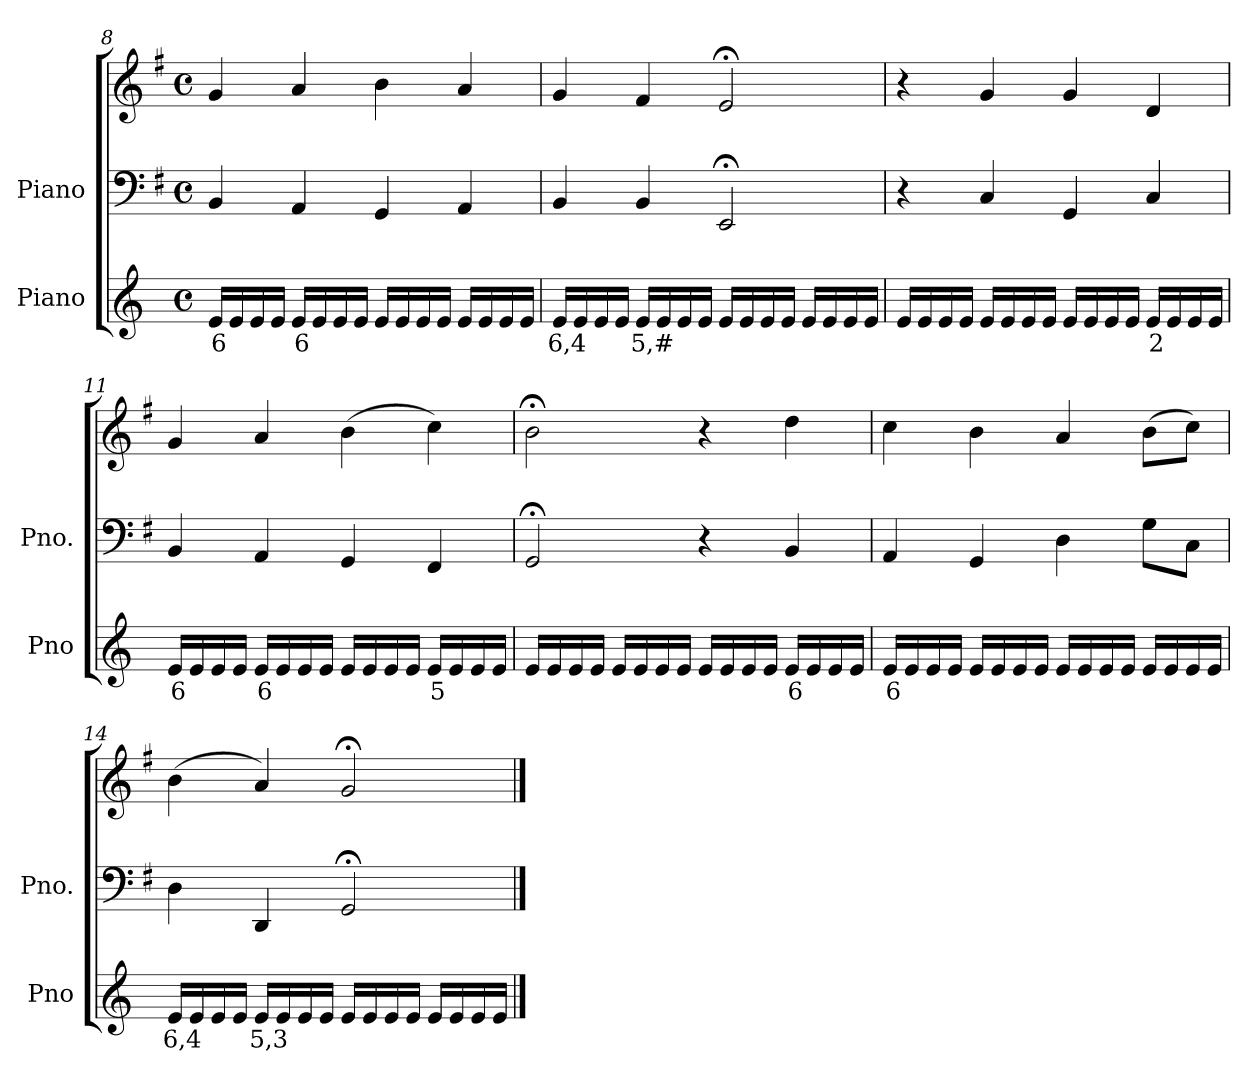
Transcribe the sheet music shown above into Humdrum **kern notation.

**kern	**text	**kern	**kern
*part2	*part2	*part1	*part1
*staff3	*staff3	*staff2	*staff1
*I"Piano	*	*I"Piano	*
*I'Pno	*	*I'Pno.	*
*clefG2	*	*clefF4	*clefG2
*k[]	*	*k[f#]	*k[f#]
*M4/4	*	*M4/4	*M4/4
*met(c)	*	*met(c)	*met(c)
=8	=8	=8	=8
!	!LO:LY:b	!	!
16e/LL	6	4BB/	4g/
16e/	.	.	.
16e/	.	.	.
16e/JJ	.	.	.
!	!LO:LY:b	!	!
16e/LL	6	4AA/	4a/
16e/	.	.	.
16e/	.	.	.
16e/JJ	.	.	.
16e/LL	.	4GG/	4b\
16e/	.	.	.
16e/	.	.	.
16e/JJ	.	.	.
16e/LL	.	4AA/	4a/
16e/	.	.	.
16e/	.	.	.
16e/JJ	.	.	.
=9	=9	=9	=9
!	!LO:LY:b	!	!
16e/LL	6,4	4BB/	4g/
16e/	.	.	.
16e/	.	.	.
16e/JJ	.	.	.
!	!LO:LY:b	!	!
16e/LL	5,#	4BB/	4f#/
16e/	.	.	.
16e/	.	.	.
16e/JJ	.	.	.
16e/LL	.	2EE;</	2e;</
16e/	.	.	.
16e/	.	.	.
16e/JJ	.	.	.
16e/LL	.	.	.
16e/	.	.	.
16e/	.	.	.
16e/JJ	.	.	.
=10	=10	=10	=10
16e/LL	.	4r	4r
16e/	.	.	.
16e/	.	.	.
16e/JJ	.	.	.
16e/LL	.	4C/	4g/
16e/	.	.	.
16e/	.	.	.
16e/JJ	.	.	.
16e/LL	.	4GG/	4g/
16e/	.	.	.
16e/	.	.	.
16e/JJ	.	.	.
!	!LO:LY:b	!	!
16e/LL	2	4C/	4d/
16e/	.	.	.
16e/	.	.	.
16e/JJ	.	.	.
=11	=11	=11	=11
!	!LO:LY:b	!	!
16e/LL	6	4BB/	4g/
16e/	.	.	.
16e/	.	.	.
16e/JJ	.	.	.
!	!LO:LY:b	!	!
16e/LL	6	4AA/	4a/
16e/	.	.	.
16e/	.	.	.
16e/JJ	.	.	.
16e/LL	.	4GG/	(>4b\
16e/	.	.	.
16e/	.	.	.
16e/JJ	.	.	.
!	!LO:LY:b	!	!
16e/LL	5	4FF#/	4cc\)
16e/	.	.	.
16e/	.	.	.
16e/JJ	.	.	.
=12	=12	=12	=12
16e/LL	.	2GG;</	2b;<\
16e/	.	.	.
16e/	.	.	.
16e/JJ	.	.	.
16e/LL	.	.	.
16e/	.	.	.
16e/	.	.	.
16e/JJ	.	.	.
16e/LL	.	4r	4r
16e/	.	.	.
16e/	.	.	.
16e/JJ	.	.	.
!	!LO:LY:b	!	!
16e/LL	6	4BB/	4dd\
16e/	.	.	.
16e/	.	.	.
16e/JJ	.	.	.
=13	=13	=13	=13
!	!LO:LY:b	!	!
16e/LL	6	4AA/	4cc\
16e/	.	.	.
16e/	.	.	.
16e/JJ	.	.	.
16e/LL	.	4GG/	4b\
16e/	.	.	.
16e/	.	.	.
16e/JJ	.	.	.
16e/LL	.	4D\	4a/
16e/	.	.	.
16e/	.	.	.
16e/JJ	.	.	.
16e/LL	.	8G\L	(>8b\L
16e/	.	.	.
16e/	.	8C\J	8cc\J)
16e/JJ	.	.	.
=14	=14	=14	=14
!	!LO:LY:b	!	!
16e/LL	6,4	4D\	(>4b\
16e/	.	.	.
16e/	.	.	.
16e/JJ	.	.	.
!	!LO:LY:b	!	!
16e/LL	5,3	4DD/	4a/)
16e/	.	.	.
16e/	.	.	.
16e/JJ	.	.	.
16e/LL	.	2GG;</	2g;</
16e/	.	.	.
16e/	.	.	.
16e/JJ	.	.	.
16e/LL	.	.	.
16e/	.	.	.
16e/	.	.	.
16e/JJ	.	.	.
==	==	==	==
*-	*-	*-	*-
